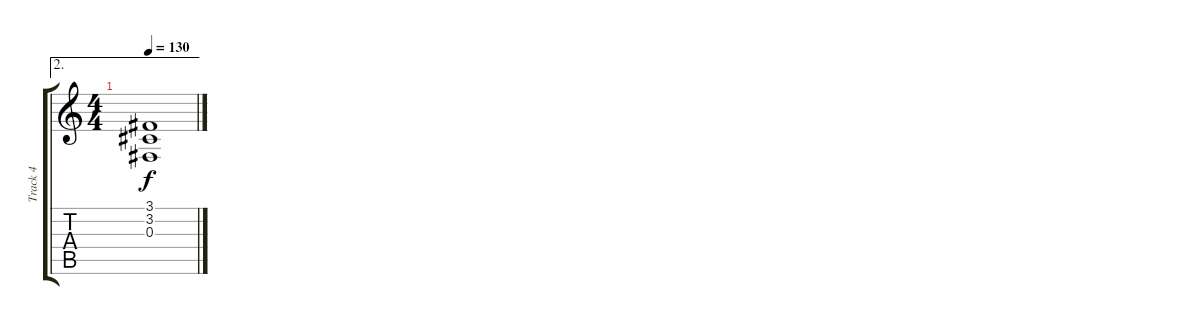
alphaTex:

\track ("Track 4" "Track 4") {instrument synthstrings1}
\staff {score tabs}
\tuning (Eb4 Bb3 Gb3 Db3 Ab2 Eb2) {hide}
\ae 2
\ts (4 4)
\tempo 130
\clef g2
\ks c
(3.1 3.2 0.3).1{dy f}
